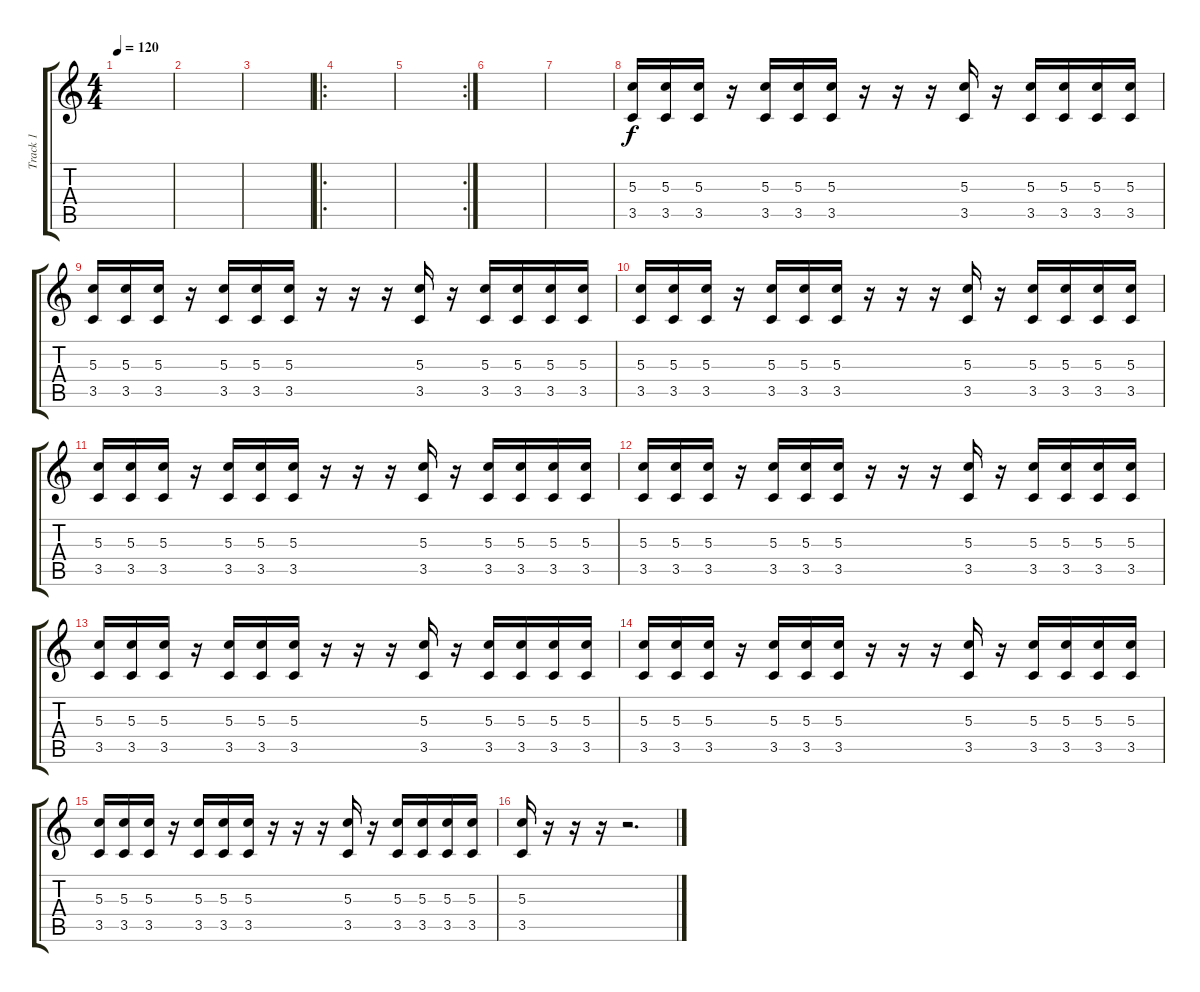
\track ("Track 1" "Track 1") {instrument distortionguitar}
\staff {score tabs}
\tuning (E4 B3 G3 D3 A2 E2) {hide}
\ts (4 4)
\tempo 120
\clef g2
\ks c
|
|
|
\ro
|
\rc 2
|
|
|
(5.3 3.5).16 (5.3 3.5).16 (5.3 3.5).16 r.16 (5.3 3.5).16 (5.3 3.5).16 (5.3 3.5).16 r.16 r.16 r.16 (5.3 3.5).16 r.16 (5.3 3.5).16 (5.3 3.5).16 (5.3 3.5).16 (5.3 3.5).16 |
(5.3 3.5).16 (5.3 3.5).16 (5.3 3.5).16 r.16 (5.3 3.5).16 (5.3 3.5).16 (5.3 3.5).16 r.16 r.16 r.16 (5.3 3.5).16 r.16 (5.3 3.5).16 (5.3 3.5).16 (5.3 3.5).16 (5.3 3.5).16 |
(5.3 3.5).16 (5.3 3.5).16 (5.3 3.5).16 r.16 (5.3 3.5).16 (5.3 3.5).16 (5.3 3.5).16 r.16 r.16 r.16 (5.3 3.5).16 r.16 (5.3 3.5).16 (5.3 3.5).16 (5.3 3.5).16 (5.3 3.5).16 |
(5.3 3.5).16 (5.3 3.5).16 (5.3 3.5).16 r.16 (5.3 3.5).16 (5.3 3.5).16 (5.3 3.5).16 r.16 r.16 r.16 (5.3 3.5).16 r.16 (5.3 3.5).16 (5.3 3.5).16 (5.3 3.5).16 (5.3 3.5).16 |
(5.3 3.5).16 (5.3 3.5).16 (5.3 3.5).16 r.16 (5.3 3.5).16 (5.3 3.5).16 (5.3 3.5).16 r.16 r.16 r.16 (5.3 3.5).16 r.16 (5.3 3.5).16 (5.3 3.5).16 (5.3 3.5).16 (5.3 3.5).16 |
(5.3 3.5).16 (5.3 3.5).16 (5.3 3.5).16 r.16 (5.3 3.5).16 (5.3 3.5).16 (5.3 3.5).16 r.16 r.16 r.16 (5.3 3.5).16 r.16 (5.3 3.5).16 (5.3 3.5).16 (5.3 3.5).16 (5.3 3.5).16 |
(5.3 3.5).16 (5.3 3.5).16 (5.3 3.5).16 r.16 (5.3 3.5).16 (5.3 3.5).16 (5.3 3.5).16 r.16 r.16 r.16 (5.3 3.5).16 r.16 (5.3 3.5).16 (5.3 3.5).16 (5.3 3.5).16 (5.3 3.5).16 |
(5.3 3.5).16 (5.3 3.5).16 (5.3 3.5).16 r.16 (5.3 3.5).16 (5.3 3.5).16 (5.3 3.5).16 r.16 r.16 r.16 (5.3 3.5).16 r.16 (5.3 3.5).16 (5.3 3.5).16 (5.3 3.5).16 (5.3 3.5).16 |
(5.3 3.5).16 r.16 r.16 r.16 r.2{d}
